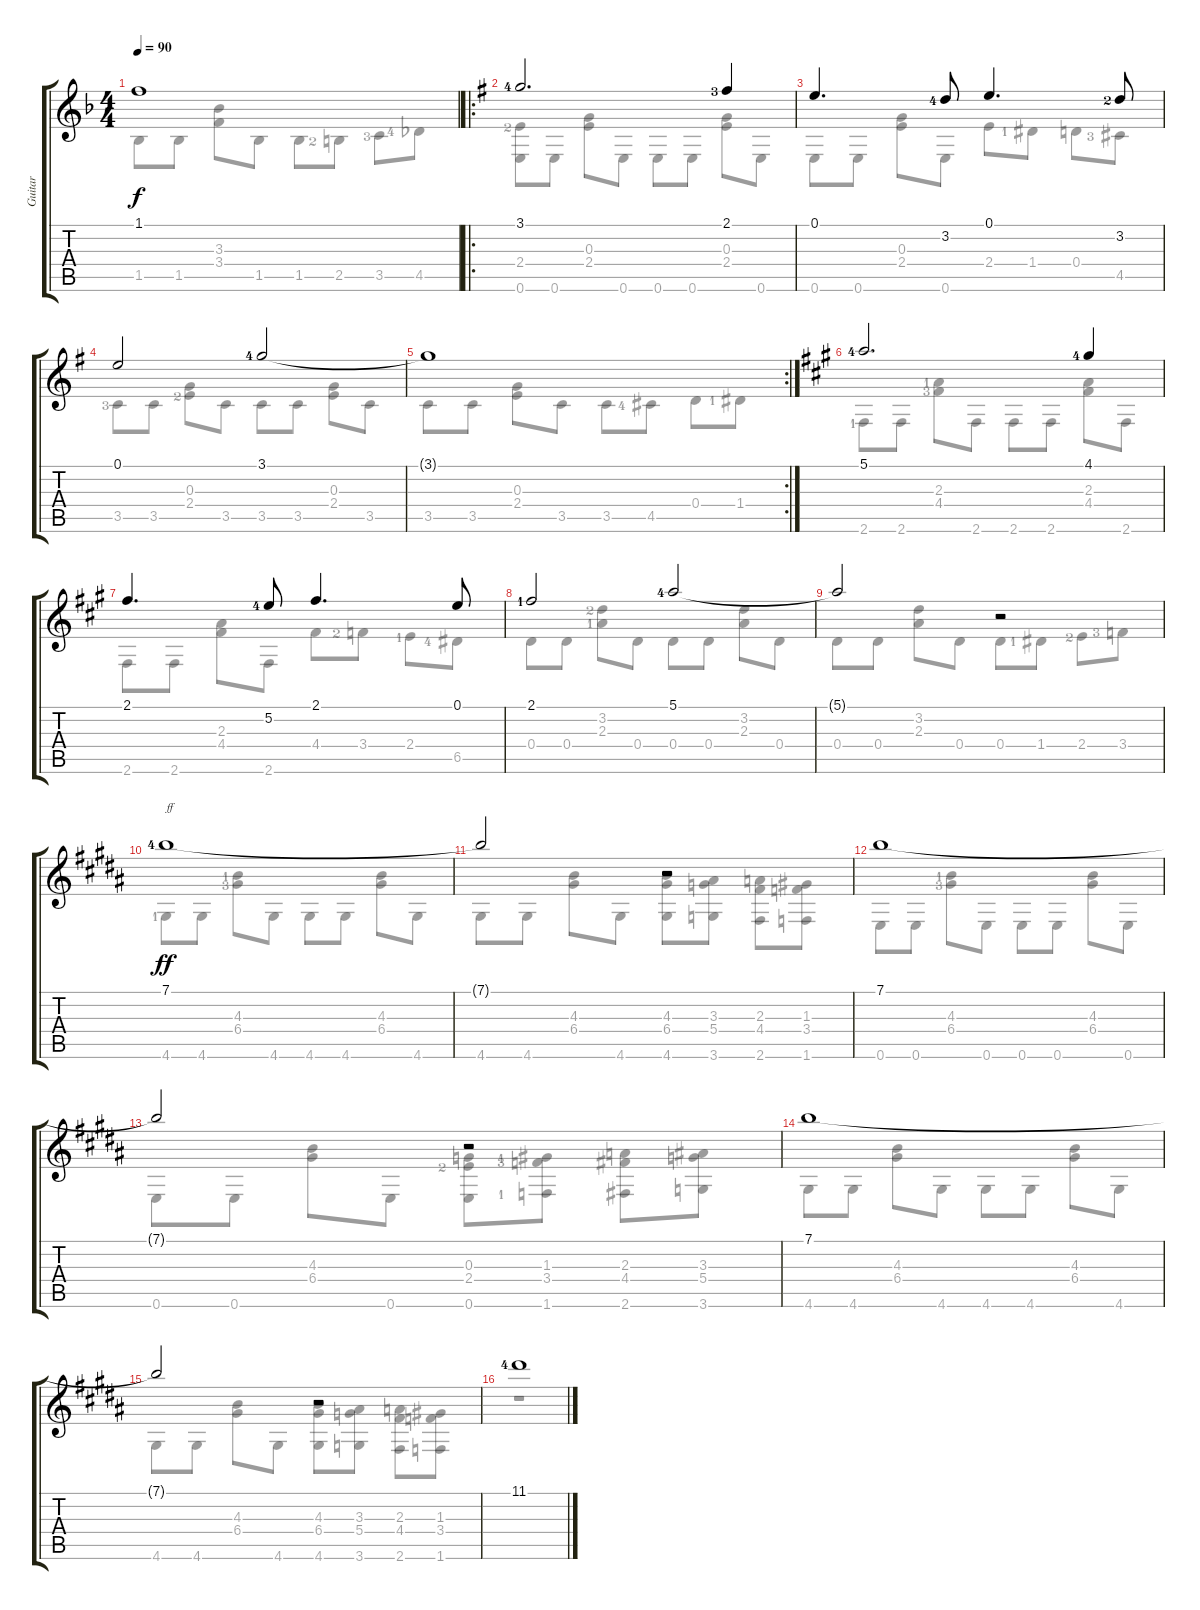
\track ("Guitar" "Guitar") {instrument acousticguitarnylon}
\staff {score tabs}
\tuning (E4 B3 G3 D3 A2 E2) {hide}
\voice
\ts (4 4)
\tempo 90
\clef g2
\ks f
1.1{t}.1{dy f} |
\ro
\ks g
3.1{lf 5}.2{d} 2.1{lf 4}.4 |
0.1.4{d} 3.2{lf 5}.8 0.1.4{d} 3.2{lf 3}.8 |
0.1.2 3.1{lf 5}.2 |
\rc 2
3.1{t}.1 |
\ks a
5.1{lf 5}.2{d} 4.1{lf 5}.4 |
2.1.4{d} 5.2{lf 5}.8 2.1.4{d} 0.1.8 |
2.1{lf 2}.2 5.1{lf 5}.2 |
5.1{t}.2 r.2 |
\ks b
7.1{lf 5}.1{txt "ff" dy ff} |
7.1{t}.2 r.2 |
7.1.1 |
7.1{t}.2 r.2 |
7.1.1 |
7.1{t}.2 r.2 |
11.1{lf 5}.1
\voice
\clef g2
\ottava regular
\simile none
\ks f
1.5.8{dy f} 1.5.8 (3.3 3.4).8 1.5.8 1.5.8 2.5{lf 3}.8 3.5{lf 4}.8 4.5{lf 5}.8 |
\ks g
(2.4{lf 3} 0.6).8 0.6.8 (0.3 2.4).8 0.6.8 0.6.8 0.6.8 (0.3 2.4).8 0.6.8 |
0.6.8 0.6.8 (0.3 2.4).8 0.6.8 2.4.8 1.4{lf 2}.8 0.4.8 4.5{lf 4}.8 |
3.5{lf 4}.8 3.5.8 (0.3 2.4{lf 3}).8 3.5.8 3.5.8 3.5.8 (0.3 2.4).8 3.5.8 |
3.5.8 3.5.8 (0.3 2.4).8 3.5.8 3.5.8 4.5{lf 5}.8 0.4.8 1.4{lf 2}.8 |
\ks a
2.6{lf 2}.8 2.6.8 (2.3{lf 2} 4.4{lf 4}).8 2.6.8 2.6.8 2.6.8 (2.3 4.4).8 2.6.8 |
2.6.8 2.6.8 (2.3 4.4).8 2.6.8 4.4.8 3.4{lf 3}.8 2.4{lf 2}.8 6.5{lf 5}.8 |
0.4.8 0.4.8 (3.2{lf 3} 2.3{lf 2}).8 0.4.8 0.4.8 0.4.8 (3.2 2.3).8 0.4.8 |
0.4.8 0.4.8 (3.2 2.3).8 0.4.8 0.4.8 1.4{lf 2}.8 2.4{lf 3}.8 3.4{lf 4}.8 |
\ks b
4.6{lf 2}.8{dy ff} 4.6.8 (4.3{lf 2} 6.4{lf 4}).8 4.6.8 4.6.8 4.6.8 (4.3 6.4).8 4.6.8 |
4.6.8 4.6.8 (4.3 6.4).8 4.6.8 (4.3 6.4 4.6).8 (3.3 5.4 3.6).8 (2.3 4.4 2.6).8 (1.3 3.4 1.6).8 |
0.6.8 0.6.8 (4.3{lf 2} 6.4{lf 4}).8 0.6.8 0.6.8 0.6.8 (4.3 6.4).8 0.6.8 |
0.6.8 0.6.8 (4.3 6.4).8 0.6.8 (0.3 2.4{lf 3} 0.6).8 (1.3{lf 2} 3.4{lf 4} 1.6{lf 2}).8 (2.3 4.4 2.6).8 (3.3 5.4 3.6).8 |
4.6.8 4.6.8 (4.3 6.4).8 4.6.8 4.6.8 4.6.8 (4.3 6.4).8 4.6.8 |
4.6.8 4.6.8 (4.3 6.4).8 4.6.8 (4.3 6.4 4.6).8 (3.3 5.4 3.6).8 (2.3 4.4 2.6).8 (1.3 3.4 1.6).8 |
r.1
